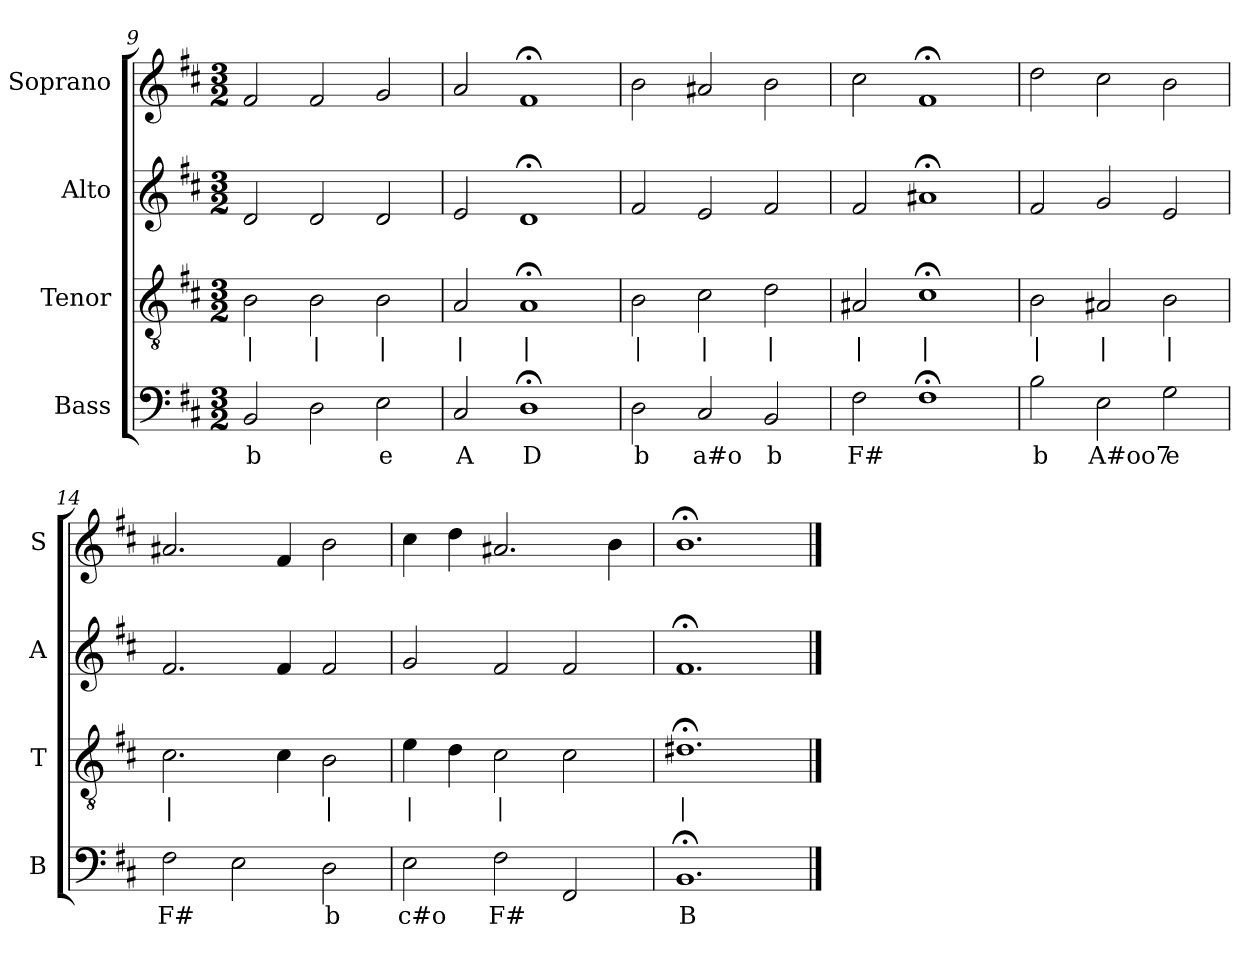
**kern	**text	**kern	**text	**kern	**kern
*part4	*part4	*part3	*part3	*part2	*part1
*staff4	*staff4	*staff3	*staff3	*staff2	*staff1
*I"Bass	*	*I"Tenor	*	*I"Alto	*I"Soprano
*I'B	*	*I'T	*	*I'A	*I'S
*clefF4	*	*clefGv2	*	*clefG2	*clefG2
*k[f#c#]	*	*k[f#c#]	*	*k[f#c#]	*k[f#c#]
*b:	*	*b:	*	*b:	*b:
*M3/2	*	*M3/2	*	*M3/2	*M3/2
=9	=9	=9	=9	=9	=9
2BB	b	2B	|	2d	2f#
2D	.	2B	|	2d	2f#
2E	e	2B	|	2d	2g
=10	=10	=10	=10	=10	=10
2C#	A	2A	|	2e	2a
1D;<	D	1A;<	|	1d;<	1f#;<
=11	=11	=11	=11	=11	=11
2D	b	2B	|	2f#	2b
2C#	a#o	2c#	|	2e	2a#X
2BB	b	2d	|	2f#	2b
=12	=12	=12	=12	=12	=12
2F#	F#	2A#X	|	2f#	2cc#
1F#;<	.	1c#;<	|	1a#X;<	1f#;<
=13	=13	=13	=13	=13	=13
2B	b	2B	|	2f#	2dd
2E	A#oo7	2A#X	|	2g	2cc#
2G	e	2B	|	2e	2b
=14	=14	=14	=14	=14	=14
2F#	F#	2.c#	|	2.f#	2.a#X
2E	.	.	.	.	.
.	.	4c#	.	4f#	4f#
2D	b	2B	|	2f#	2b
=15	=15	=15	=15	=15	=15
2E	c#o	4e	|	2g	4cc#
.	.	4d	.	.	4dd
2F#	F#	2c#	|	2f#	2.a#X
2FF#	.	2c#	.	2f#	.
.	.	.	.	.	4b
=16	=16	=16	=16	=16	=16
1.BB;<	B	1.d#X;<	|	1.f#;<	1.b;<
==	==	==	==	==	==
*-	*-	*-	*-	*-	*-
